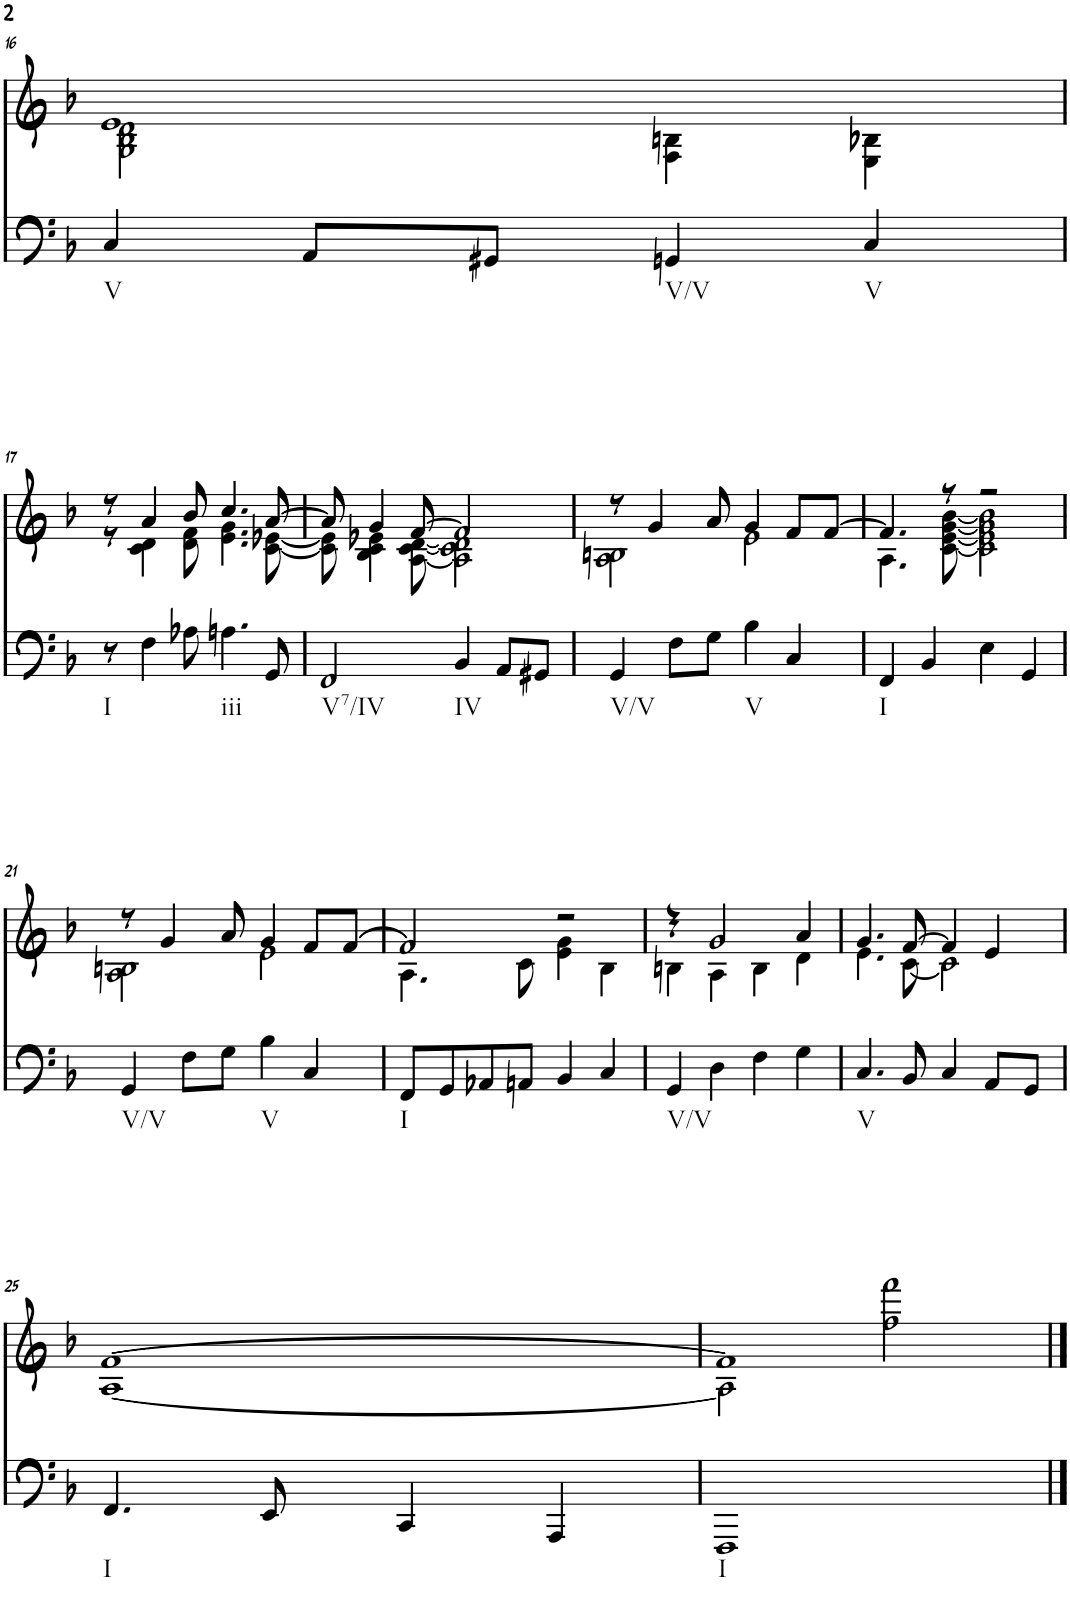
**kern	**kern
*part1	*part1
*staff2	*staff1
*I"Piano	*
*I'Pno.	*
!!LO:PB:g=z
*clefF4	*clefG2
*k[b-]	*k[b-]
*M4/4	*M4/4
=16	=16
*	*^
!LO:TX:b:t=V	!	!
4C/	1e	2G\ 2B-\ 2d\
8AA/L	.	.
8GG#X/J	.	.
!LO:TX:b:t=V/V	!	!
4GGn/	.	4F\ 4Bn\
!LO:TX:b:t=V	!	!
4C/	.	4E\ 4B-X\
!!LO:LB:g=z	!!
=17	=17	=17
!LO:TX:b:t=I	!	!
8r	8r	8r
4F\	4a/	4c\ 4d\
8A-X\	8b-/	8d\ 8f\
!LO:TX:b:t=iii	!	!
4.An\	4.cc/	4.e\ 4.g\
8GG/	[8a/	[8c\ [8e-X\
=18	=18	=18
!LO:TX:b:t=V7/IV	!	!
2FF/	8a/]	8c\] 8e-\]
.	4g/	4B-\ 4c\ 4e-X\
.	[8f/	[8A\ [8c\ [8d\
!LO:TX:b:t=IV	!	!
4BB-/	2f/]	2A\] 2c\] 2d\]
8AA/L	.	.
8GG#X/J	.	.
=19	=19	=19
!LO:TX:b:t=V/V	!	!
4GG/	8r	2A\ 2Bn\
.	4g/	.
8F\L	.	.
8G\J	8a/	.
!LO:TX:b:t=V	!	!
4B-\	4g/	2e\
4C/	8f/L	.
.	[8f/J	.
=20	=20	=20
!LO:TX:b:t=I	!	!
4FF/	4.f/]	4.A\
4BB-/	.	.
.	8r	[8c\ [8e\ [8g\ [8b-\
4E\	2r	2c\] 2e\] 2g\] 2b-\]
4GG/	.	.
!!LO:LB:g=z	!!
=21	=21	=21
!LO:TX:b:t=V/V	!	!
4GG/	8r	2A\ 2Bn\
.	4g/	.
8F\L	.	.
8G\J	8a/	.
!LO:TX:b:t=V	!	!
4B-\	4g/	2e\
4C/	8f/L	.
.	[8f/J	.
=22	=22	=22
!LO:TX:b:t=I	!	!
8FF/L	2f/]	4.A\
8GG/	.	.
8AA-X/	.	.
8AAn/J	.	8c\
4BB-/	2r	4e\ 4g\
4C/	.	4B-\
=23	=23	=23
!LO:TX:b:t=V/V	!	!
4GG/	4r	4Bn\
4D\	2g/	4A\
4F\	.	4B\
4G\	4a/	4d\
=24	=24	=24
!LO:TX:b:t=V	!	!
4.C/	4.g/	4.e\
8BB-/	[8f/	[8c\
4C/	4f/]	2c\]
8AA/L	4e/	.
8GG/J	.	.
!!LO:LB:g=z	!!
=25	=25	=25
!LO:TX:b:t=I	!	!
4.FF/	[1f	[1A
8EE/	.	.
4CC/	.	.
4AAA/	.	.
=26	=26	=26
!LO:TX:b:t=I	!	!
1FFF	1f]	2A\]
.	.	2ff\ 2fff\
*	*v	*v
==	==
*-	*-
